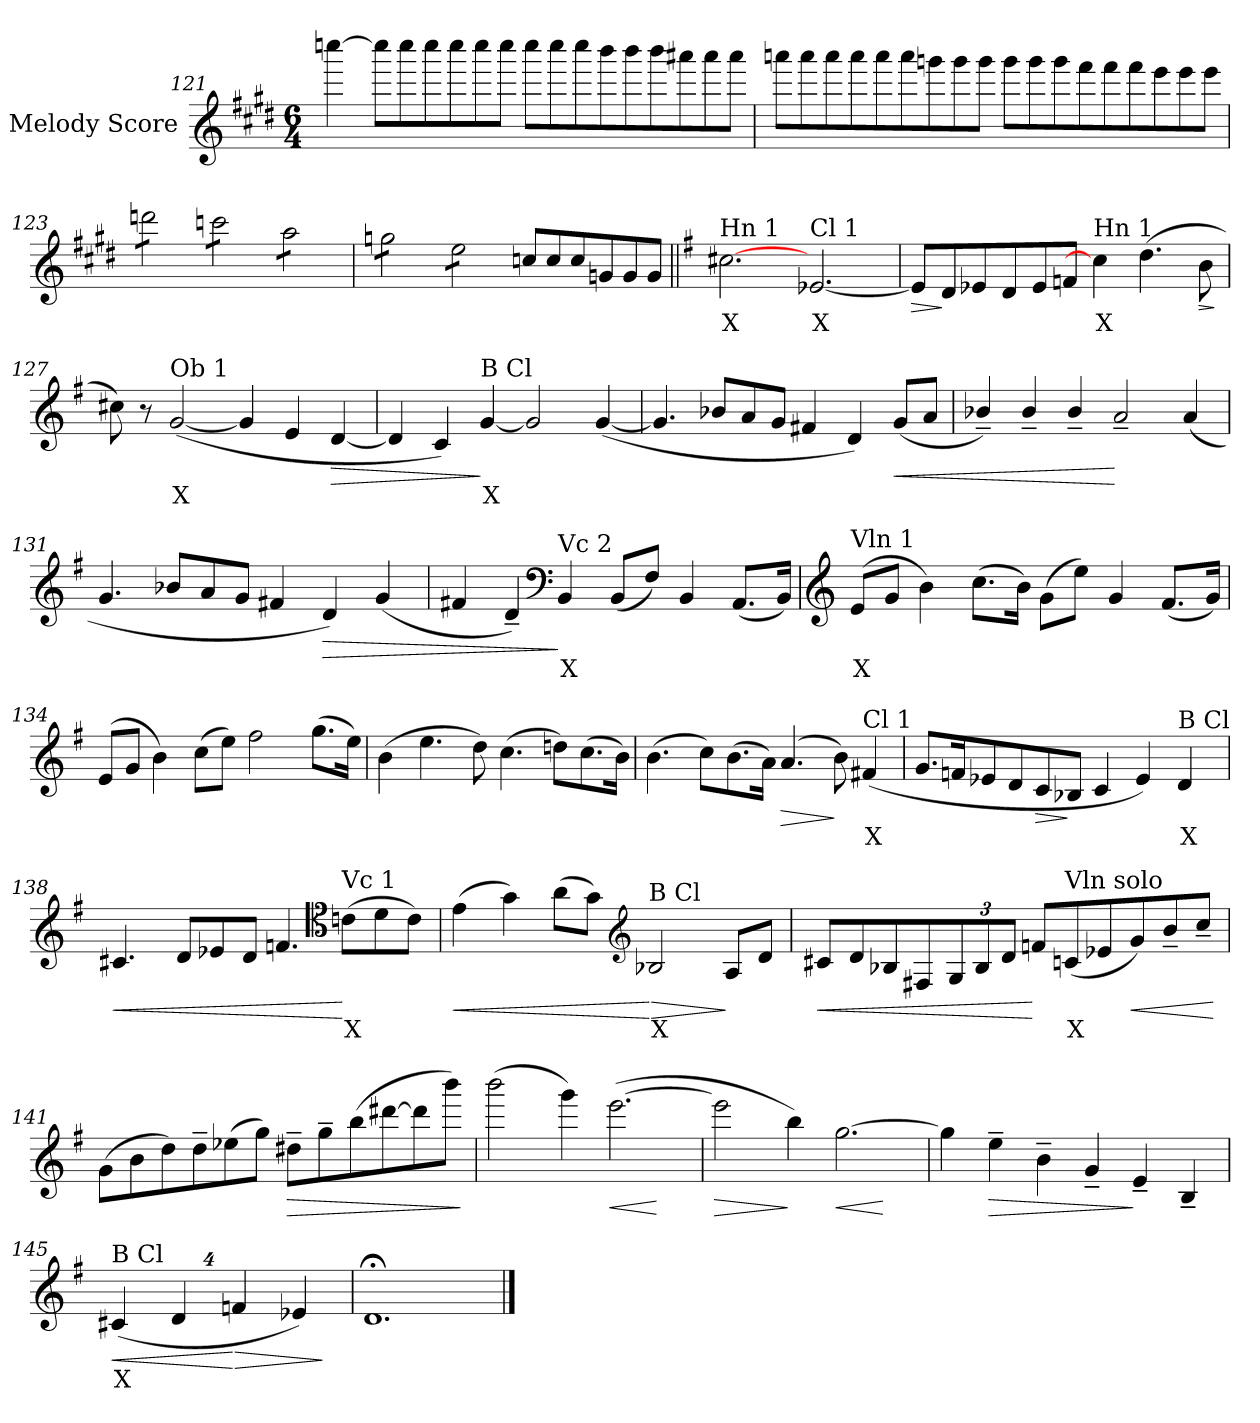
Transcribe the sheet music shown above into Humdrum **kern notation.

**kern	**text	**dynam
*part1	*part1	*part1
*staff1	*staff1	*staff1
*I"Melody Score	*	*
*clefG2	*	*
*k[f#c#g#d#]	*	*
*M6/4	*	*
=121	=121	=121
[4ccccn\	.	.
*Xtuplet	*	*
12cccc\L]	.	.
12cccc\	.	.
12cccc\	.	.
12cccc\	.	.
12cccc\	.	.
12cccc\J	.	.
12cccc\L	.	.
12cccc\	.	.
12cccc\	.	.
12bbb\	.	.
12bbb\	.	.
12bbb\	.	.
12aaa#X\	.	.
12aaa#\	.	.
12aaa#\J	.	.
=122	=122	=122
12aaan\L	.	.
12aaa\	.	.
12aaa\	.	.
12aaa\	.	.
12aaa\	.	.
12aaa\	.	.
12gggn\	.	.
12ggg\	.	.
12ggg\J	.	.
12ggg\L	.	.
12ggg\	.	.
12ggg\	.	.
12fff#\	.	.
12fff#\	.	.
12fff#\	.	.
12eee\	.	.
12eee\	.	.
12eee\J	.	.
=123	=123	=123
*tremolo	*	*
12dddn\L	.	.
12dddn\	.	.
12dddn\	.	.
12dddn\	.	.
12dddn\	.	.
12dddn\J	.	.
12cccn\L	.	.
12cccn\	.	.
12cccn\	.	.
12cccn\	.	.
12cccn\	.	.
12cccn\J	.	.
12aa\L	.	.
12aa\	.	.
12aa\	.	.
12aa\	.	.
12aa\	.	.
12aa\J	.	.
=124	=124	=124
12ggn\L	.	.
12ggn\	.	.
12ggn\	.	.
12ggn\	.	.
12ggn\	.	.
12ggn\J	.	.
12ee\L	.	.
12ee\	.	.
12ee\	.	.
12ee\	.	.
12ee\	.	.
12ee\J	.	.
*Xtremolo	*	*
12ccn/L	.	.
12cc/	.	.
12cc/	.	.
12gn/	.	.
12g/	.	.
12g/J	.	.
=125||	=125||	=125||
*k[f#]	*	*
!LO:TX:a:t=Hn 1	!	!
!	!LO:LY:b:color=#FF0000	!
[2.cc#X\	X	.
!LO:TX:a:t=Cl 1	!	!
!	!LO:LY:b:color=#FF0000	!
[2.e-/	X	.
=126	=126	=126
!	!	!LO:HP:b
8e-/L]	.	>
8d/	.	]
8e-/	.	.
8d/	.	.
8e-/	.	.
8f/J	.	.
!LO:TX:a:t=Hn 1	!	!
!	!LO:LY:b:color=#FF0000	!
4cc#\]	X	.
(4.dd\	.	.
!	!	!LO:HP:b
8b\	.	>
.	.	]
=127	=127	=127
8cc#X\)	.	.
8r	.	.
!LO:TX:a:t=Ob 1	!	!
!	!LO:LY:b:color=#FF0000	!
([2g/	X	.
4g/]	.	.
4e/	.	.
!	!	!LO:HP:b
[4d/	.	>
=128	=128	=128
4d/]	.	.
4c/)	.	.
!LO:TX:a:t=B Cl	!	!
!	!LO:LY:b:color=#FF0000	!
[4g/	X	]
2g/]	.	.
([4g/	.	.
=129	=129	=129
*MM66	*	*
4.g/]	.	.
8b-/L	.	.
8a/	.	.
8g/J	.	.
4f#X/	.	.
4d/)	.	.
!	!	!LO:HP:b
(8g/L	.	<
8a/J	.	.
=130	=130	=130
4b-~</)	.	.
4b-~</	.	.
4b-~</	.	.
2a~/	.	[
(4a/	.	.
=131	=131	=131
4.g/	.	.
8b-/L	.	.
8a/	.	.
8g/J	.	.
4f#X/	.	.
!	!	!LO:HP:b
4d/)	.	>
(4g/	.	.
=132	=132	=132
4f#X/	.	.
4d~/)	.	.
*clefF4	*	*
!LO:TX:a:t=Vc 2	!	!
!	!LO:LY:b:color=#FF0000	!
4BB/	X	]
(8BB/L	.	.
8F#/J)	.	.
4BB/	.	.
(8.AA/L	.	.
16BB/Jk)	.	.
=133	=133	=133
*clefG2	*	*
!LO:TX:a:t=Vln 1	!	!
!	!LO:LY:b:color=#FF0000	!
(8e/L	X	.
8g/J	.	.
4b\)	.	.
(8.cc\L	.	.
16b\Jk)	.	.
(8g\L	.	.
8ee\J)	.	.
4g/	.	.
(8.f#/L	.	.
16g/Jk)	.	.
=134	=134	=134
(8e/L	.	.
8g/J	.	.
4b\)	.	.
(8cc\L	.	.
8ee\J)	.	.
2ff#\	.	.
(8.gg\L	.	.
16ee\Jk)	.	.
=135	=135	=135
(4b\	.	.
4.ee\	.	.
8dd\)	.	.
(4.cc\	.	.
8ddn\L)	.	.
(8.cc\	.	.
16b\Jk)	.	.
=136	=136	=136
(4.b\	.	.
8cc\L)	.	.
(8.b\	.	.
16a\Jk)	.	.
!	!	!LO:HP:b
(4.a/	.	>
8b\)	.	]
!LO:TX:a:t=Cl 1	!	!
!	!LO:LY:b:color=#FF0000	!
(4f#X/	X	.
=137	=137	=137
8.g/L	.	.
16fn/K	.	.
8e-/	.	.
8d/	.	.
!	!	!LO:HP:b
8c/	.	>
8B-/J	.	]
4c/	.	.
4e-/)	.	.
!LO:TX:a:t=B Cl	!	!
!	!LO:LY:b:color=#FF0000	!
4d/	X	.
=138	=138	=138
!	!	!LO:HP:b
4.c#X/	.	<
8d/L	.	.
8e-/	.	.
8d/J	.	.
4.f/	.	.
*clefC4	*	*
!LO:TX:a:t=Vc 1	!	!
!	!LO:LY:b:color=#FF0000	!
(8c\L	X	[
8d\	.	.
8c\J)	.	.
=139	=139	=139
!	!	!LO:HP:b
(4e\	.	<
4g\)	.	.
(8a\L	.	.
8g\J)	.	.
*clefG2	*	*
!LO:TX:a:t=B Cl	!	!
!	!LO:LY:b:color=#FF0000	!LO:HP:n=1:b
2B-/	X	[ >
8A/L	.	]
8d/J	.	.
=140	=140	=140
!	!	!LO:HP:b
8c#X/L	.	<
8d/	.	.
8B-/	.	.
8F#X/	.	.
*tuplet	*	*
*Xbrackettup	*	*
12G/	.	.
12B-/	.	.
12d/J	.	.
8fn/L	.	[
!LO:TX:a:t=Vln solo	!	!
!	!LO:LY:b:color=#FF0000	!
(8c/	X	.
8e-X/	.	.
!	!	!LO:HP:b
8g/)	.	<
8b~/	.	.
8cc~/J	.	.
.	.	[
=141	=141	=141
(8g\L	.	.
8b\	.	.
8dd\)	.	.
8dd~\	.	.
(8ee-X\	.	.
8gg\J)	.	.
!	!	!LO:HP:b
8dd#X~\L	.	>
8gg~\	.	.
(8bb\	.	.
[8ddd#X\	.	.
8ddd#\]	.	.
8bbb\J)	.	.
.	.	]
=142	=142	=142
(2bbb\	.	.
4ggg\)	.	.
!	!	!LO:HP:b
([2.eee\	.	<
.	.	[
=143	=143	=143
!	!	!LO:HP:b
2eee\]	.	>
4bb\)	.	]
!	!	!LO:HP:b
[2.gg\	.	<
.	.	[
=144	=144	=144
4gg\]	.	.
!	!	!LO:HP:b
4ee~\	.	>
4b~\	.	.
4g~/	.	.
4e~/	.	]
4B~/	.	.
=145	=145	=145
!LO:N:head=solid	!	!
!LO:TX:a:t=B Cl	!	!
!	!LO:LY:b:color=#FF0000	!LO:HP:b
(8%3c#X/	X	<
!LO:N:head=solid	!	!
8%3d/	.	.
!LO:N:head=solid	!	!LO:HP:n=1:b
8%3f/	.	[ >
!LO:N:head=solid	!	!
8%3e-/)	.	.
.	.	]
=146	=146	=146
1.d;<	.	.
==	==	==
*-	*-	*-
